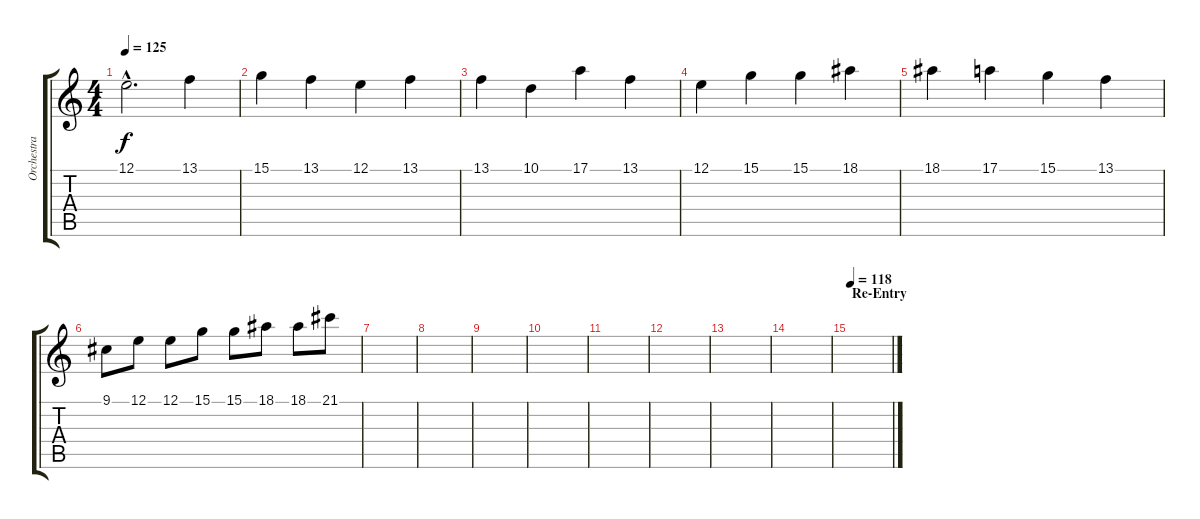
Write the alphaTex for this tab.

\track ("Orchestra" "Orchestra") {instrument stringensemble1}
\staff {score tabs}
\tuning (E4 B3 G3 D3 A2 D2) {hide}
\ts (4 4)
\tempo 125
\clef g2
\ks c
12.1{hac}.2{d dy f} 13.1.4 |
15.1.4 13.1.4 12.1.4 13.1.4 |
13.1.4 10.1.4 17.1.4 13.1.4 |
12.1.4 15.1.4 15.1.4 18.1.4 |
18.1.4 17.1.4 15.1.4 13.1.4 |
9.1.8 12.1.8 12.1.8 15.1.8 15.1.8 18.1.8 18.1.8 21.1.8 |
|
|
|
|
|
|
|
|
\section ("" "Re-Entry")
\tempo 118
